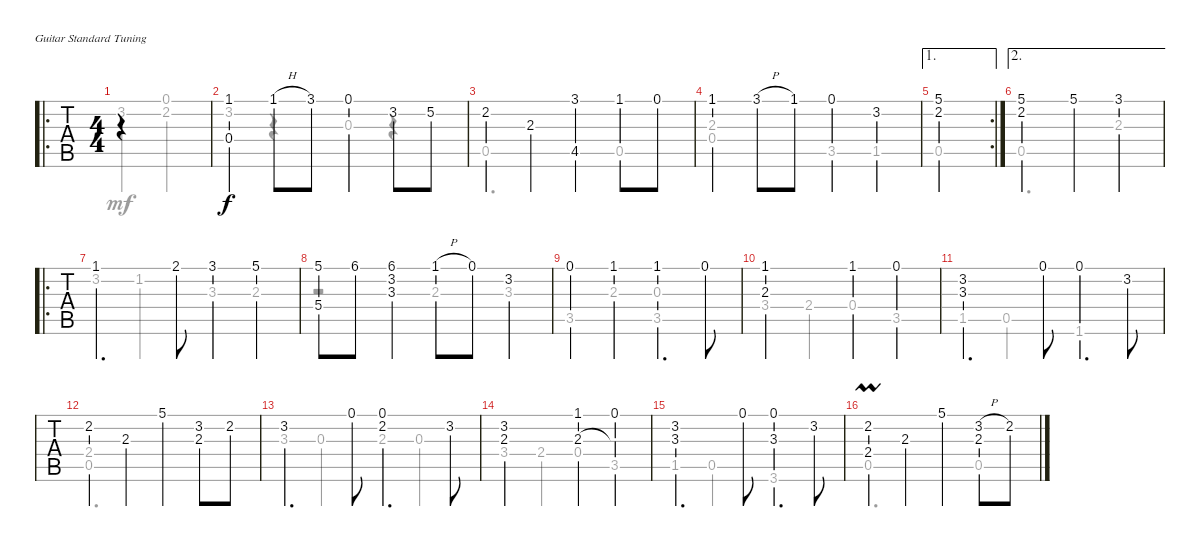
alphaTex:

\bracketExtendMode groupsimilarinstruments
\singleTrackTrackNamePolicy hidden
\multiTrackTrackNamePolicy hidden
\firstSystemTrackNameOrientation horizontal
\otherSystemsTrackNameOrientation horizontal
\track ("Untitled" "Untitled") {instrument acousticguitarnylon}
\staff {tabs}
\tuning (E4 B3 G3 D3 A2 E2)
\voice
\ro
\ts (4 4)
\ac
\tempo (132 hide)
\clef g2
\ks dminor
|
(1.1 0.4).4 1.1{h}.8 3.1.8 0.1.4 3.2.8 5.2.8 |
2.2.4 2.3.4 (3.1 4.5).4 1.1.8 0.1.8 |
1.1.4 3.1{h}.8 1.1.8 0.1.4 3.2.4 |
\ae 1
\rc 2
(5.1 2.2).2 |
\ae 2
(5.1 2.2).2 5.1.4 3.1.4 |
\ro
1.1.4{d} 2.1.8 3.1.4 5.1.4 |
(5.1 5.4).8 6.1.8 (6.1 3.2 3.3).4 1.1{h}.8 0.1.8 3.2.4 |
0.1.4 1.1.4 1.1.4{d} 0.1.8 |
(1.1 2.3).2 1.1.4 0.1.4 |
(3.2 3.3).4{d} 0.1.8 0.1.4{d} 3.2.8 |
2.2.4 2.3.4 5.1.4 (3.2 2.3).8 2.2.8 |
3.2.4{d} 0.1.8 (0.1 2.2).4{d} 3.2.8 |
(3.2 2.3).2 (1.1 2.3).4 (0.1 2.3{t}).4 |
(3.2 3.3).4{d} 0.1.8 (0.1 3.3).4{d} 3.2.8 |
(2.2{umordent} 2.4).4 2.3.4 5.1.4 (3.2{h} 2.3).8 2.2.8
\voice
\clef g2
\ottava regular
\simile none
\ks dminor
3.2.4{dy mf} (0.1 2.2).4 |
3.2.4 r.4 0.3.4 r.4 |
0.5.2{d} 0.5.4 |
(2.3 0.4).2 3.5.4 1.5.4 |
0.5.2 |
0.5.2{d} 2.3.4 |
3.2.4 1.2.4 3.3.4 2.3.4 |
r.2 2.3.4 3.3.4 |
3.5.4 2.3.4 (0.3 3.5).2 |
3.4.4 2.4.4 0.4.4 3.5.4 |
1.5.4 0.5.4 1.6.2 |
(0.5 2.4).2{d} |
3.3.4 0.3.4 2.3.4 0.3.4 |
3.4.4 2.4.4 0.4.4 3.5.4 |
1.5.4 0.5.4 3.6.2 |
0.5.2{d} 0.5.4
